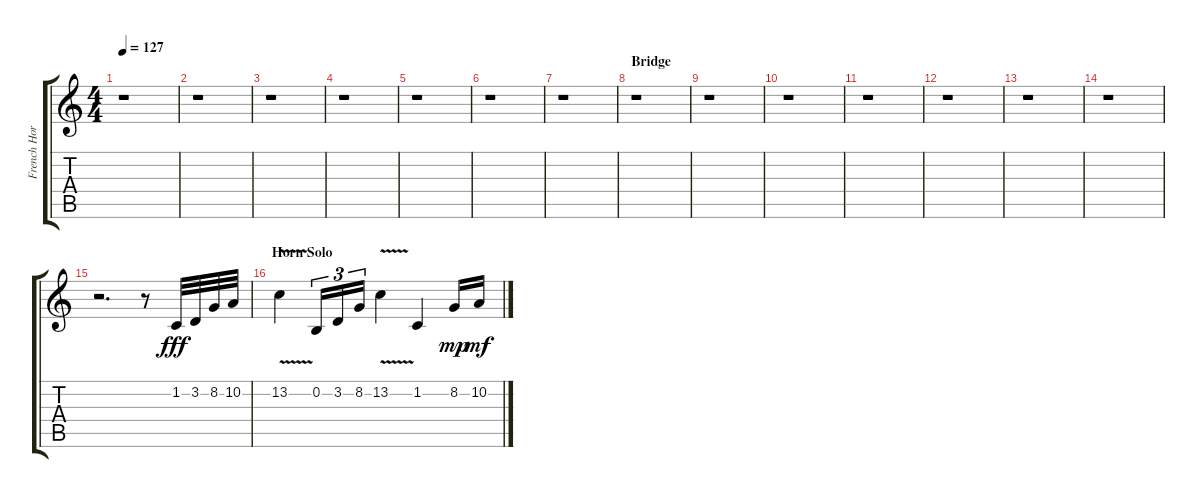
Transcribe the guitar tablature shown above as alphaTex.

\track ("French Horn (Entwistle)" "French Hor") {instrument frenchhorn}
\staff {score tabs}
\tuning (E4 B3 G3 D3 A2 E2) {hide}
\ts (4 4)
\tempo 127
\clef g2
\ks c
r.1{dy fff} |
r.1 |
r.1 |
r.1 |
r.1 |
r.1 |
r.1 |
\section ("" "Bridge")
r.1 |
r.1 |
r.1 |
r.1 |
r.1 |
r.1 |
r.1 |
r.2{d} r.8 1.2.32 3.2.32 8.2.32 10.2.32 |
\section ("" "Horn Solo")
13.2{v}.4 0.2.16{tu (3 2)} 3.2.16{tu (3 2)} 8.2.16{tu (3 2)} 13.2{v}.4 1.2.4 8.2.16{dy mp} 10.2.16{dy mf}
